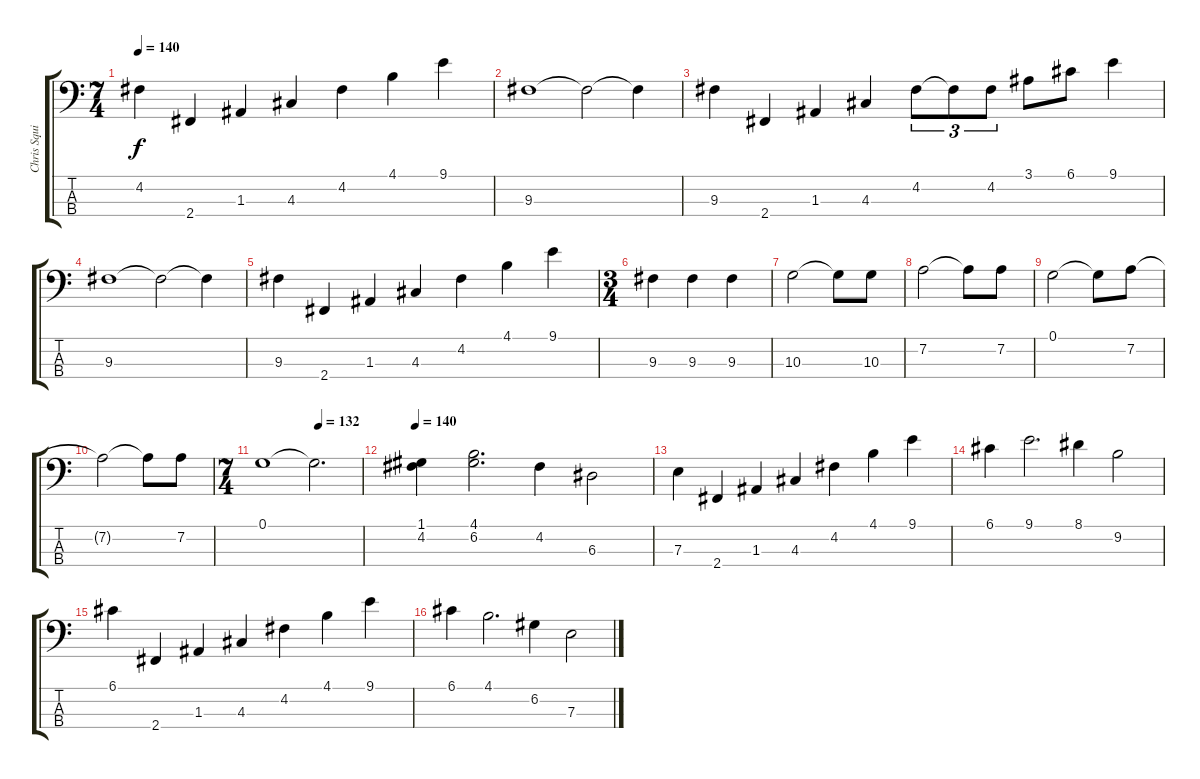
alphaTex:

\track ("Chris Squire" "Chris Squi") {instrument electricbasspick}
\staff {score tabs}
\tuning (G2 D2 A1 E1) {hide}
\ts (7 4)
\tempo 140
\clef f4
\ks c
4.2.4{dy f} 2.4.4 1.3.4 4.3.4 4.2.4 4.1.4 9.1.4 |
9.3.1 9.3{t}.2 9.3{t}.4 |
9.3.4 2.4.4 1.3.4 4.3.4 4.2.8{tu (3 2)} 4.2{t}.8{tu (3 2)} 4.2.8{tu (3 2)} 3.1.8 6.1.8 9.1.4 |
9.3.1 9.3{t}.2 9.3{t}.4 |
9.3.4 2.4.4 1.3.4 4.3.4 4.2.4 4.1.4 9.1.4 |
\ts (3 4)
9.3.4 9.3.4 9.3.4 |
10.3.2 10.3{t}.8 10.3.8 |
7.2.2 7.2{t}.8 7.2.8 |
0.1.2 0.1{t}.8 7.2.8 |
7.2{t}.2 7.2{t}.8 7.2.8 |
\ts (7 4)
\tempo (132 0.5714285714285714)
0.1.1 0.1{t}.2{d} |
\tempo 140
(1.1 4.2).4 (4.1 6.2).2{d} 4.2.4 6.3.2 |
7.3.4 2.4.4 1.3.4 4.3.4 4.2.4 4.1.4 9.1.4 |
6.1.4 9.1.2{d} 8.1.4 9.2.2 |
6.1.4 2.4.4 1.3.4 4.3.4 4.2.4 4.1.4 9.1.4 |
6.1.4 4.1.2{d} 6.2.4 7.3.2
